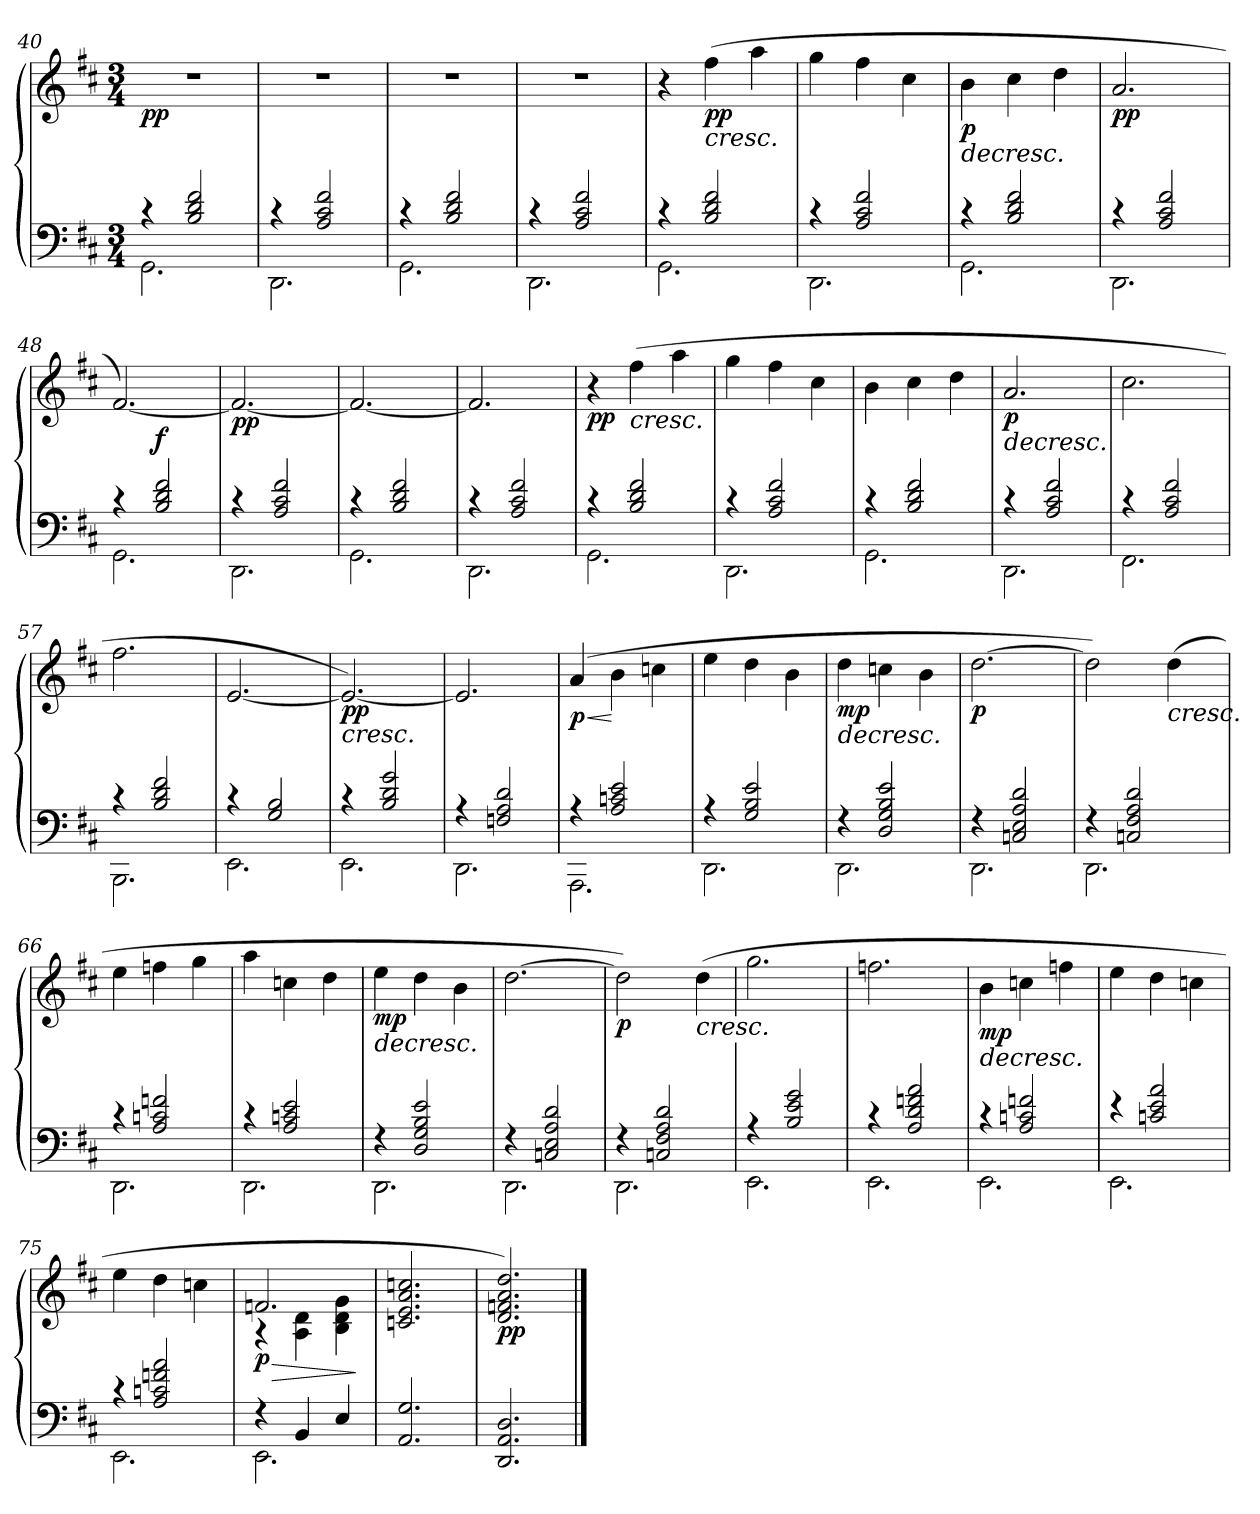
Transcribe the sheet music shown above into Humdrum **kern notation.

**kern	**kern	**dynam
*part1	*part1	*part1
*staff2	*staff1	*staff1/2
*clefF4	*clefG2	*
*k[f#c#]	*k[f#c#]	*
*M3/4	*M3/4	*
=40	=40	=40
*^	*	*
!	!	!	!LO:DY:b
4r	2.GG\	2.r	pp
2B/ 2d/ 2f#/	.	.	.
!!LO:LB:g=z
=41	=41	=41	=41
4r	2.DD\	2.r	.
2A/ 2c#/ 2f#/	.	.	.
=42	=42	=42	=42
4r	2.GG\	2.r	.
2B/ 2d/ 2f#/	.	.	.
=43	=43	=43	=43
4r	2.DD\	2.r	.
2A/ 2c#/ 2f#/	.	.	.
=44	=44	=44	=44
4r	2.GG\	4r	.
!	!	!	!LO:HP:b
!	!	!	!LO:DY:n=1:b
2B/ 2d/ 2f#/	.	(>4ff#\	< pp
.	.	4aa\	.
=45	=45	=45	=45
4r	2.DD\	4gg\	.
2A/ 2c#/ 2f#/	.	4ff#\	.
.	.	4cc#\	.
!!LO:LB:g=z
=46	=46	=46	=46
!	!	!	!LO:HP:b
!	!	!	!LO:DY:n=1:b
4r	2.GG\	4b\	> p
2B/ 2d/ 2f#/	.	4cc#\	[
.	.	4dd\	.
=47	=47	=47	=47
!	!	!	!LO:DY:b
4r	2.DD\	2.a/	pp
2A/ 2c#/ 2f#/	.	.	.
*v	*v	*	*
.	.	]
=48	=48	=48
*^	*	*
4r	2.GG\	[2.f#/)	.
!	!	!	!LO:DY:a=2
2B/ 2d/ 2f#/	.	.	f
=49	=49	=49	=49
!	!	!	!LO:DY:b
4r	2.DD\	2.f#/_	pp
2A/ 2c#/ 2f#/	.	.	.
=50	=50	=50	=50
4r	2.GG\	2.f#/_	.
2B/ 2d/ 2f#/	.	.	.
=51	=51	=51	=51
4r	2.DD\	2.f#/]	.
2A/ 2c#/ 2f#/	.	.	.
!!LO:PB:g=z
=52	=52	=52	=52
!	!	!	!LO:DY:b
4r	2.GG\	4r	pp
!	!	!	!LO:HP:b
2B/ 2d/ 2f#/	.	(>4ff#\	<
.	.	4aa\	.
=53	=53	=53	=53
4r	2.DD\	4gg\	.
2A/ 2c#/ 2f#/	.	4ff#\	.
.	.	4cc#\	.
=54	=54	=54	=54
4r	2.GG\	4b\	.
2B/ 2d/ 2f#/	.	4cc#\	.
.	.	4dd\	.
=55	=55	=55	=55
!	!	!	!LO:HP:b
!	!	!	!LO:DY:n=1:b
4r	2.DD\	2.a/	> p
2A/ 2c#/ 2f#/	.	.	.
*v	*v	*	*
.	.	[
=56	=56	=56
*^	*	*
4r	2.FF#\	2.cc#\	.
2A/ 2c#/ 2f#/	.	.	.
!!LO:LB:g=z
=57	=57	=57	=57
4r	2.BBB\	2.ff#\	.
2B/ 2d/ 2f#/	.	.	.
=58	=58	=58	=58
4r	2.EE\	[2.e/	.
2G/ 2B/	.	.	.
=59	=59	=59	=59
!	!	!	!LO:HP:b
!	!	!	!LO:DY:n=1:b
4r	2.EE\	2.e/_)	< pp
2B/ 2d/ 2g/	.	.	.
*v	*v	*	*
.	.	]
=60	=60	=60
*^	*	*
4r	2.DD\	2.e/]	.
2Fn/ 2A/ 2d/	.	.	.
=61	=61	=61	=61
!	!	!	!LO:HP:b
!	!	!	!LO:DY:n=1:b
4r	2.AAA\	(>4a/	< p
2A/ 2cn/ 2e/	.	4b\	[
.	.	4ccn\	.
=62	=62	=62	=62
4r	2.DD\	4ee\	.
2G/ 2B/ 2e/	.	4dd\	.
.	.	4b\	.
!!LO:LB:g=z
=63	=63	=63	=63
!	!	!	!LO:HP:b
!	!	!	!LO:DY:n=1:b
4r	2.DD\	4dd\	> mp
2D/ 2G/ 2B/ 2e/	.	4ccn\	[
.	.	4b\	.
=64	=64	=64	=64
!	!	!	!LO:DY:b
4r	2.DD\	[2.dd\	p
2Cn/ 2E/ 2A/ 2d/	.	.	.
*v	*v	*	*
.	.	]
=65	=65	=65
*^	*	*
4r	2.DD\	2dd\])	.
2Cn/ 2F#/ 2A/ 2d/	.	.	.
!	!	!	!LO:HP:b
.	.	(>4dd\	<
=66	=66	=66	=66
4r	2.DD\	4ee\	.
2A/ 2cn/ 2fn/	.	4ffn\	.
.	.	4gg\	.
=67	=67	=67	=67
4r	2.DD\	4aa\	.
2A/ 2cn/ 2e/	.	4ccn\	.
.	.	4dd\	.
!!LO:LB:g=z
=68	=68	=68	=68
!	!	!	!LO:HP:b
!	!	!	!LO:DY:n=1:b
4r	2.DD\	4ee\	> mp
2D/ 2G/ 2B/ 2e/	.	4dd\	[
.	.	4b\	.
=69	=69	=69	=69
4r	2.DD\	[2.dd\	.
2Cn/ 2E/ 2A/ 2d/	.	.	.
=70	=70	=70	=70
!	!	!	!LO:DY:b
4r	2.DD\	2dd\])	p
2Cn/ 2F#/ 2A/ 2d/	.	.	.
!	!	!	!LO:HP:n=1:b
.	.	(>4dd\	] <
=71	=71	=71	=71
4r	2.EE\	2.gg\	.
2B/ 2e/ 2g/	.	.	.
=72	=72	=72	=72
4r	2.EE\	2.ffn\	.
2A/ 2d/ 2fn/ 2a/	.	.	.
=73	=73	=73	=73
!	!	!	!LO:HP:b
!	!	!	!LO:DY:n=1:b
4r	2.EE\	4b\	> mp
2A/ 2cn/ 2fn/	.	4ccn\	[
.	.	4ffn\	.
!!LO:LB:g=z
=74	=74	=74	=74
4r	2.EE\	4ee\	.
2cn/ 2e/ 2a/	.	4dd\	.
.	.	4ccn\	.
=75	=75	=75	=75
4r	2.EE\	4ee\	.
2A/ 2cn/ 2fn/ 2a/	.	4dd\	.
.	.	4ccn\	.
=76	=76	=76	=76
!	!	!	!LO:HP:b
*	*	*^	*
!	!	!	!	!LO:DY:n=1:b
4r	2.EE\	2.fn/	4r	> p
4BB/	.	.	4A\ 4d\	.
4E/	.	.	4B\ 4d\ 4g\	.
*v	*v	*	*	*
*	*v	*v	*
.	.	]
=77	=77	=77
*	*MM46	*
2.AA/ 2.G/	2.cn/ 2.e/ 2.a/ 2.ccn/	.
=78	=78	=78
*	*MM34	*
!	!	!LO:DY:b
2.DD/ 2.AA/ 2.D/	2.d/ 2.fn/ 2.a/ 2.dd/)	pp
.	.	]
==	==	==
*-	*-	*-
